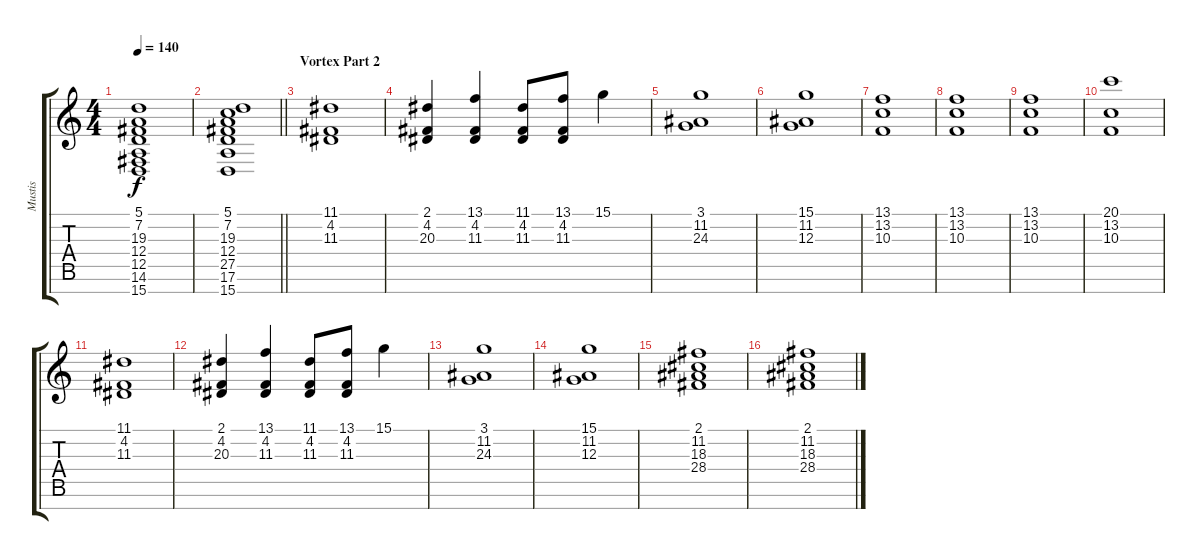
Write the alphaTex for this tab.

\track ("Mustis" "Mustis") {instrument drawbarorgan}
\staff {score tabs}
\tuning (E4 B3 G3 D3 A2 E2 B1) {hide}
\ts (4 4)
\tempo 140
\clef g2
\ks c
(5.1 7.2 19.3 12.4 12.5 14.6 15.7).1{dy f} |
\barLineRight lightlight
(5.1 7.2 19.3 12.4 27.5 17.6 15.7).1 |
\section ("" "Vortex Part 2")
(11.1 4.2 11.3).1 |
(2.1 4.2 20.3).4 (13.1 4.2 11.3).4 (11.1 4.2 11.3).8 (13.1 4.2 11.3).8 15.1.4 |
(3.1 11.2 24.3).1 |
(15.1 11.2 12.3).1 |
(13.1 13.2 10.3).1 |
(13.1 13.2 10.3).1 |
(13.1 13.2 10.3).1 |
(20.1 13.2 10.3).1 |
(11.1 4.2 11.3).1 |
(2.1 4.2 20.3).4 (13.1 4.2 11.3).4 (11.1 4.2 11.3).8 (13.1 4.2 11.3).8 15.1.4 |
(3.1 11.2 24.3).1 |
(15.1 11.2 12.3).1 |
(2.1 11.2 18.3 28.4).1 |
(2.1 11.2 18.3 28.4).1
